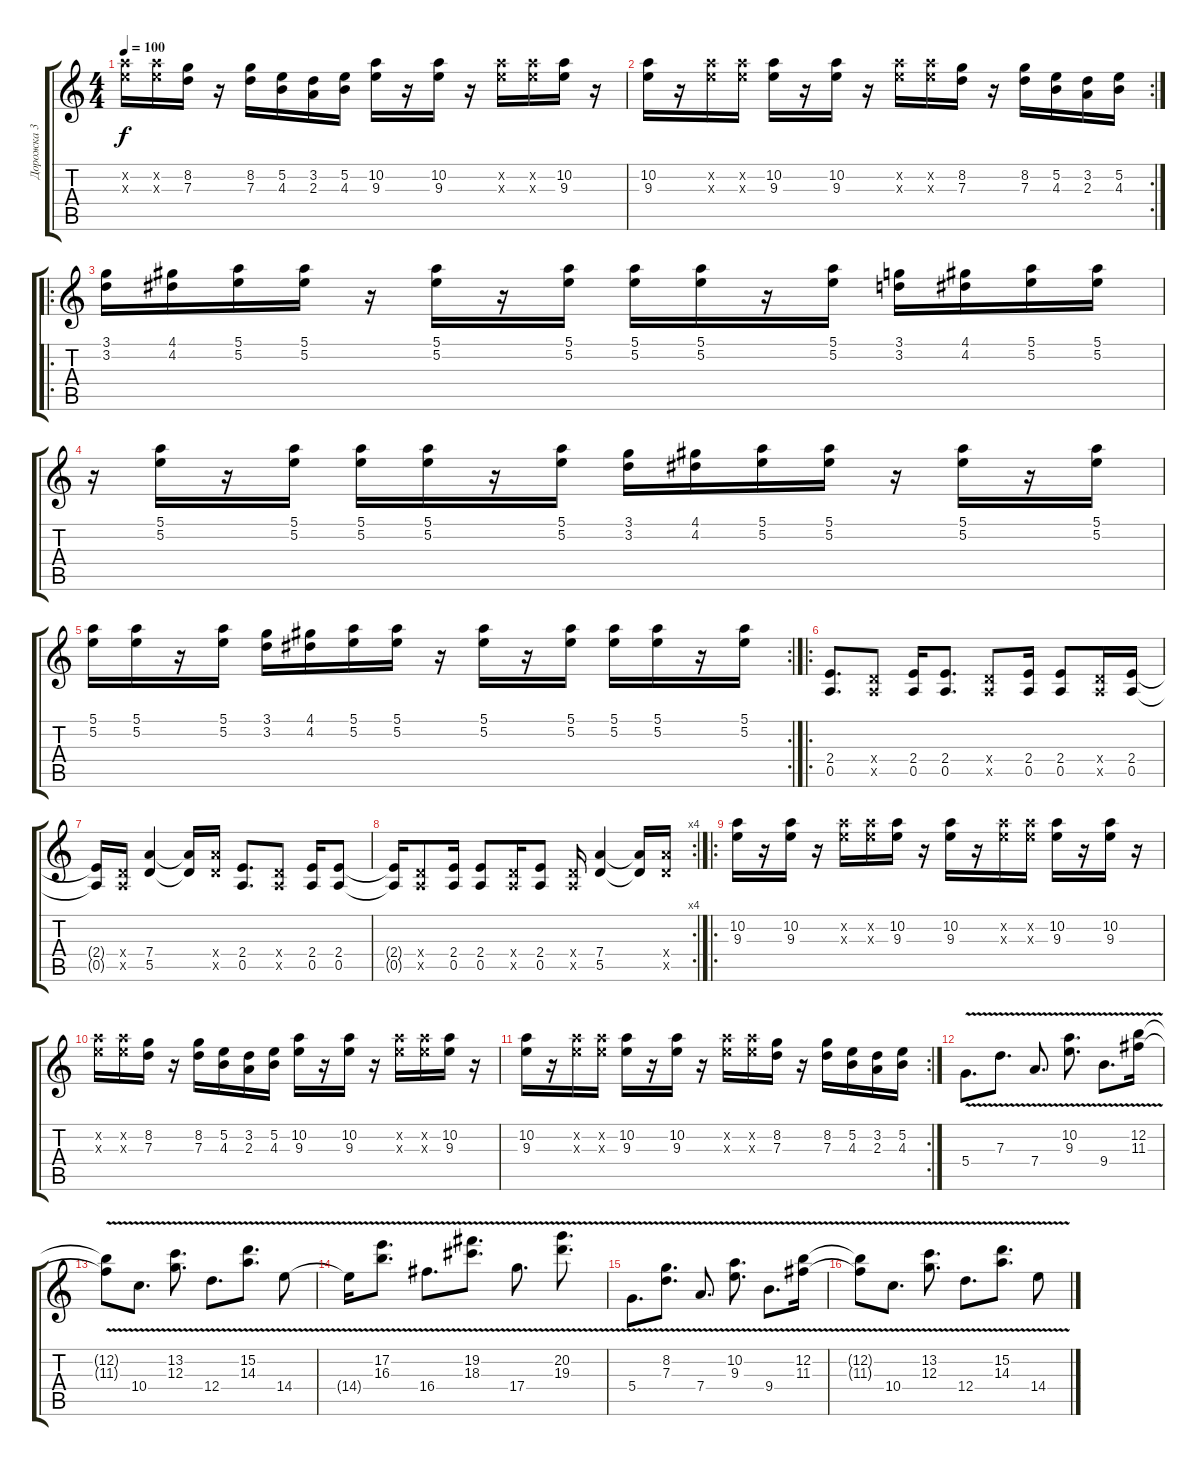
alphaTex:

\track ("Дорожка 3" "Дорожка 3") {instrument distortionguitar}
\staff {score tabs}
\tuning (E4 B3 G3 D3 A2 E2) {hide}
\ts (4 4)
\tempo 100
\clef g2
\ks c
(10.2{x} 9.3{x}).16{dy f} (10.2{x} 9.3{x}).16 (8.2 7.3).16 r.16 (8.2 7.3).16 (5.2 4.3).16 (3.2 2.3).16 (5.2 4.3).16 (10.2 9.3).16 r.16 (10.2 9.3).16 r.16 (10.2{x} 9.3{x}).16 (10.2{x} 9.3{x}).16 (10.2 9.3).16 r.16 |
\rc 2
(10.2 9.3).16 r.16 (10.2{x} 9.3{x}).16 (10.2{x} 9.3{x}).16 (10.2 9.3).16 r.16 (10.2 9.3).16 r.16 (10.2{x} 9.3{x}).16 (10.2{x} 9.3{x}).16 (8.2 7.3).16 r.16 (8.2 7.3).16 (5.2 4.3).16 (3.2 2.3).16 (5.2 4.3).16 |
\ro
(3.1 3.2).16{instrument electricguitarjazz} (4.1 4.2).16 (5.1 5.2).16 (5.1 5.2).16 r.16 (5.1 5.2).16 r.16 (5.1 5.2).16 (5.1 5.2).16 (5.1 5.2).16 r.16 (5.1 5.2).16 (3.1 3.2).16 (4.1 4.2).16 (5.1 5.2).16 (5.1 5.2).16 |
r.16 (5.1 5.2).16 r.16 (5.1 5.2).16 (5.1 5.2).16 (5.1 5.2).16 r.16 (5.1 5.2).16 (3.1 3.2).16 (4.1 4.2).16 (5.1 5.2).16 (5.1 5.2).16 r.16 (5.1 5.2).16 r.16 (5.1 5.2).16 |
\rc 2
(5.1 5.2).16 (5.1 5.2).16 r.16 (5.1 5.2).16 (3.1 3.2).16 (4.1 4.2).16 (5.1 5.2).16 (5.1 5.2).16 r.16 (5.1 5.2).16 r.16 (5.1 5.2).16 (5.1 5.2).16 (5.1 5.2).16 r.16 (5.1 5.2).16 |
\ro
(2.4 0.5).8{d instrument distortionguitar} (0.4{x} 0.5{x}).8 (2.4 0.5).16 (2.4 0.5).8{d} (0.4{x} 0.5{x}).8 (2.4 0.5).16 (2.4 0.5).8 (0.4{x} 0.5{x}).16 (2.4 0.5).16 |
(2.4{t} 0.5{t}).16 (0.4{x} 0.5{x}).16 (7.4 5.5).4 (7.4{t} 5.5{t}).16 (7.4{x} 5.5{x}).16 (2.4 0.5).8{d} (0.4{x} 0.5{x}).8 (2.4 0.5).16 (2.4 0.5).8 |
\rc 4
(2.4{t} 0.5{t}).16 (0.4{x} 0.5{x}).8 (2.4 0.5).16 (2.4 0.5).8 (0.4{x} 0.5{x}).16 (2.4 0.5).8 (0.4{x} 0.5{x}).16 (7.4 5.5).4 (7.4{t} 5.5{t}).16 (7.4{x} 5.5{x}).16 |
\ro
(10.2 9.3).16 r.16 (10.2 9.3).16 r.16 (10.2{x} 9.3{x}).16 (10.2{x} 9.3{x}).16 (10.2 9.3).16 r.16 (10.2 9.3).16 r.16 (10.2{x} 9.3{x}).16 (10.2{x} 9.3{x}).16 (10.2 9.3).16 r.16 (10.2 9.3).16 r.16 |
(10.2{x} 9.3{x}).16 (10.2{x} 9.3{x}).16 (8.2 7.3).16 r.16 (8.2 7.3).16 (5.2 4.3).16 (3.2 2.3).16 (5.2 4.3).16 (10.2 9.3).16 r.16 (10.2 9.3).16 r.16 (10.2{x} 9.3{x}).16 (10.2{x} 9.3{x}).16 (10.2 9.3).16 r.16 |
\rc 2
(10.2 9.3).16 r.16 (10.2{x} 9.3{x}).16 (10.2{x} 9.3{x}).16 (10.2 9.3).16 r.16 (10.2 9.3).16 r.16 (10.2{x} 9.3{x}).16 (10.2{x} 9.3{x}).16 (8.2 7.3).16 r.16 (8.2 7.3).16 (5.2 4.3).16 (3.2 2.3).16 (5.2 4.3).16 |
5.4{v}.8{d} 7.3{v}.8{d} 7.4{v}.8{d} (10.2{v} 9.3{v}).8{d} 9.4{v}.8{d} (12.2{v} 11.3{v}).16 |
(12.2{t} 11.3{t}).8 10.4{v}.8{d} (13.2{v} 12.3{v}).8{d} 12.4{v}.8{d} (15.2{v} 14.3{v}).8{d} 14.4{v}.8 |
14.4{t}.16 (17.2{v} 16.3{v}).8{d} 16.4{v}.8{d} (19.2{v} 18.3{v}).8{d} 17.4{v}.8{d} (20.2{v} 19.3{v}).8{d} |
5.4{v}.8{d} (8.2 7.3{v}).8{d} 7.4{v}.8{d} (10.2{v} 9.3{v}).8{d} 9.4{v}.8{d} (12.2{v} 11.3{v}).16 |
(12.2{t} 11.3{t}).8 10.4{v}.8{d} (13.2{v} 12.3{v}).8{d} 12.4{v}.8{d} (15.2{v} 14.3{v}).8{d} 14.4{v}.8
